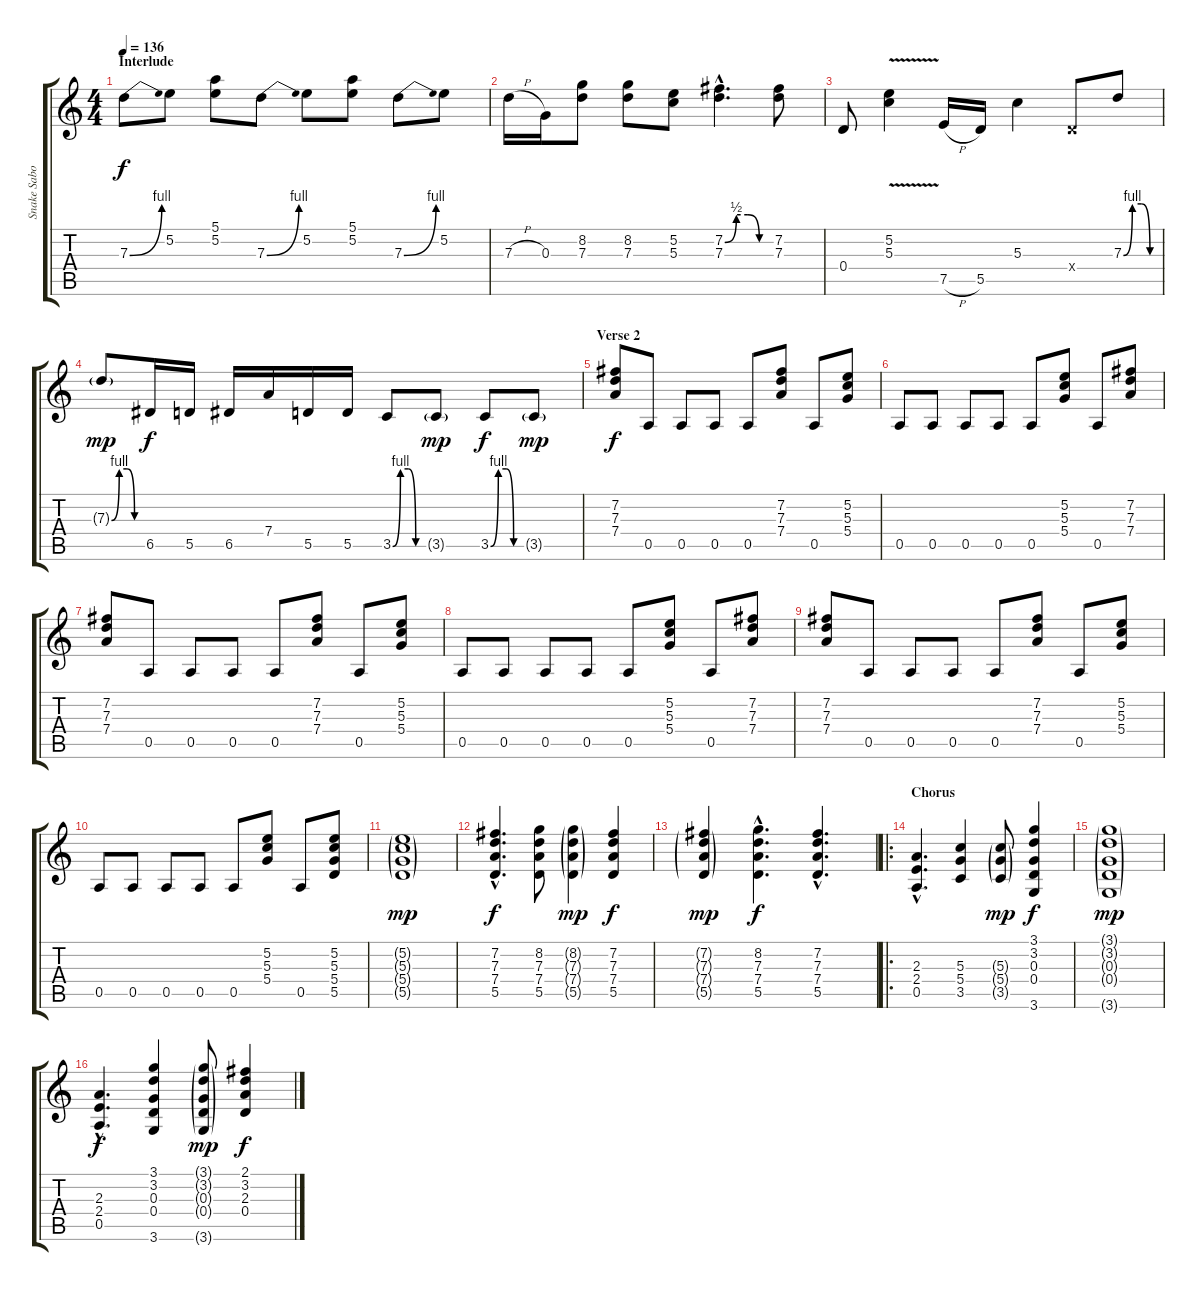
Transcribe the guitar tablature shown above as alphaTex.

\track ("Snake Sabo" "Snake Sabo") {instrument distortionguitar}
\staff {score tabs}
\tuning (E4 B3 G3 D3 A2 E2) {hide}
\ts (4 4)
\section ("" "Interlude")
\tempo 136
\clef g2
\ks c
7.3{be (bend 0 0 60 4)}.8{dy f} 5.2.8 (5.1 5.2).8 7.3{be (bend 0 0 60 4)}.8 5.2.8 (5.1 5.2).8 7.3{be (bend 0 0 60 4)}.8 5.2.8 |
7.3{h}.16 0.3.16 (8.2 7.3).8 (8.2 7.3).8 (5.2 5.3).8 (7.2{be (custom 0 0 15 2 30 2 45 0 60 0) hac} 7.3{hac}).4{d} (7.2 7.3).8 |
0.4.8 (5.2{v} 5.3).4 7.5{h}.16 5.5.16 5.3.4 0.4{x}.8 7.3{be (custom 0 0 15 4 30 4 45 0 60 0)}.8 |
7.3{be (custom 0 0 15 4 30 4 45 0 60 0) g}.8{dy mp} 6.5.16{dy f} 5.5.16 6.5.16 7.4.16 5.5.16 5.5.16 3.5{be (custom 0 0 15 4 30 4 45 0 60 0)}.8 3.5{g}.8{dy mp} 3.5{be (custom 0 0 15 4 30 4 45 0 60 0)}.8{dy f} 3.5{g}.8{dy mp} |
\section ("" "Verse 2")
(7.2 7.3 7.4).8{dy f} 0.5.8 0.5.8 0.5.8 0.5.8 (7.2 7.3 7.4).8 0.5.8 (5.2 5.3 5.4).8 |
0.5.8 0.5.8 0.5.8 0.5.8 0.5.8 (5.2 5.3 5.4).8 0.5.8 (7.2 7.3 7.4).8 |
(7.2 7.3 7.4).8 0.5.8 0.5.8 0.5.8 0.5.8 (7.2 7.3 7.4).8 0.5.8 (5.2 5.3 5.4).8 |
0.5.8 0.5.8 0.5.8 0.5.8 0.5.8 (5.2 5.3 5.4).8 0.5.8 (7.2 7.3 7.4).8 |
(7.2 7.3 7.4).8 0.5.8 0.5.8 0.5.8 0.5.8 (7.2 7.3 7.4).8 0.5.8 (5.2 5.3 5.4).8 |
0.5.8 0.5.8 0.5.8 0.5.8 0.5.8 (5.2 5.3 5.4).8 0.5.8 (5.2 5.3 5.4 5.5).8 |
(5.2{g} 5.3{g} 5.4{g} 5.5{g}).1{dy mp} |
(7.2{hac} 7.3{hac} 7.4{hac} 5.5{hac}).4{d dy f} (8.2 7.3 7.4 5.5).8 (8.2{g} 7.3{g} 7.4{g} 5.5{g}).4{dy mp} (7.2 7.3 7.4 5.5).4{dy f} |
(7.2{g} 7.3{g} 7.4{g} 5.5{g}).4{dy mp} (8.2{hac} 7.3{hac} 7.4{hac} 5.5{hac}).4{d dy f} (7.2{hac} 7.3{hac} 7.4{hac} 5.5{hac}).4{d} |
\ro
\section ("" "Chorus")
(2.3{hac} 2.4{hac} 0.5{hac}).4{d} (5.3 5.4 3.5).4 (5.3{g} 5.4{g} 3.5{g}).8{dy mp} (3.1 3.2 0.3 0.4 3.6).4{dy f} |
(3.1{g} 3.2{g} 0.3{g} 0.4{g} 3.6{g}).1{dy mp} |
(2.3{hac} 2.4{hac} 0.5{hac}).4{d dy f} (3.1 3.2 0.3 0.4 3.6).4 (3.1{g} 3.2{g} 0.3{g} 0.4{g} 3.6{g}).8{dy mp} (2.1 3.2 2.3 0.4).4{dy f}
